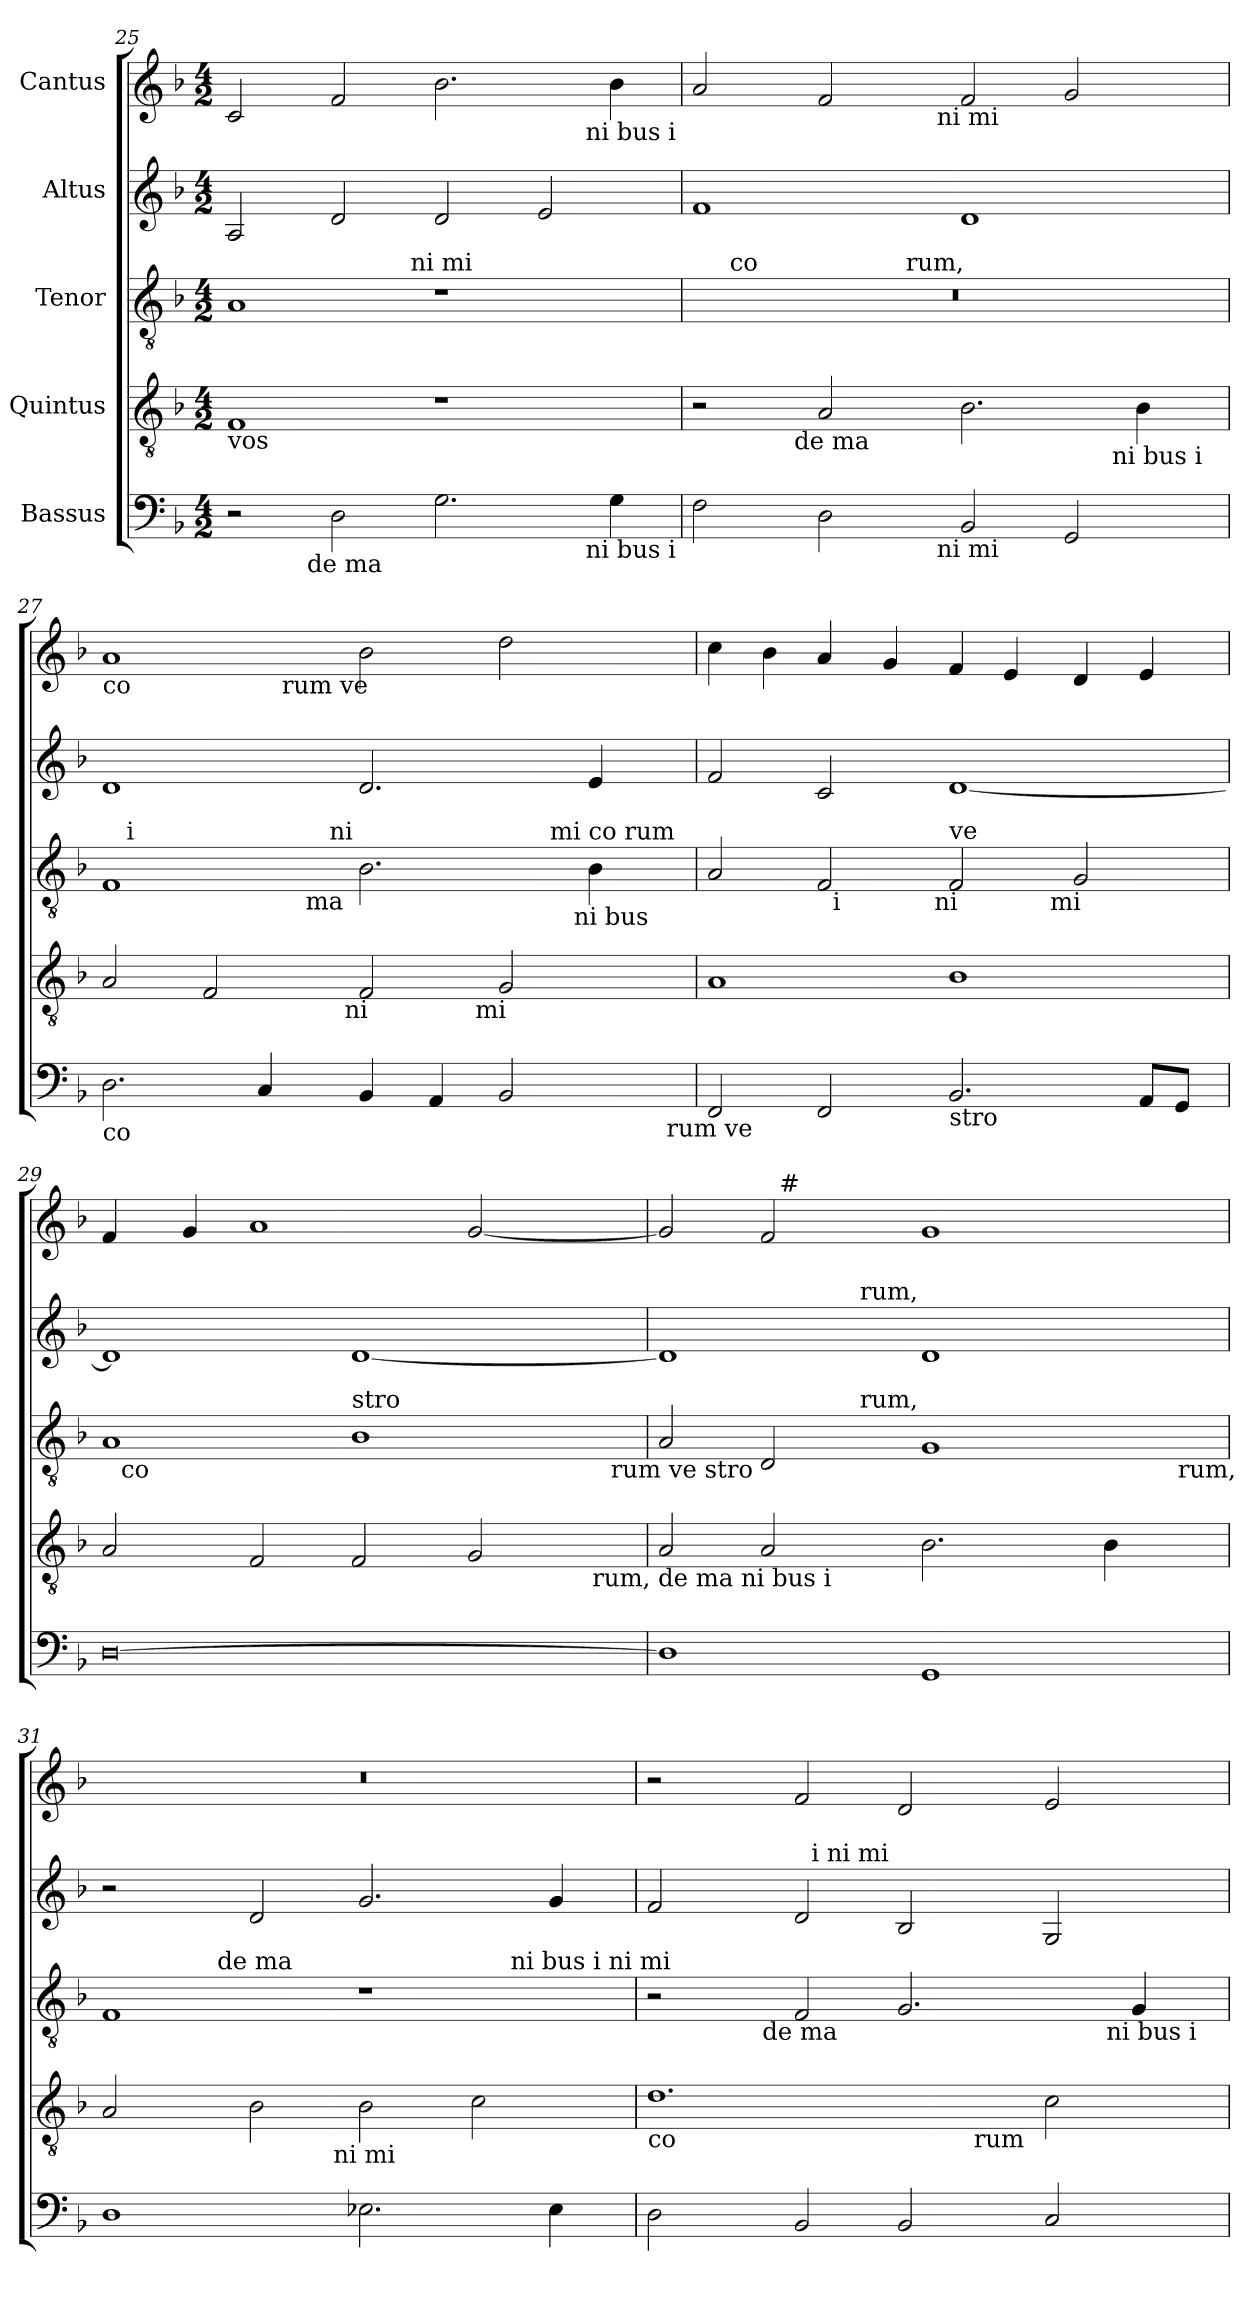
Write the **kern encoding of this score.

**kern	**kern	**kern	**kern	**kern
*part5	*part4	*part3	*part2	*part1
*staff5	*staff4	*staff3	*staff2	*staff1
*I"Bassus	*I"Quintus	*I"Tenor	*I"Altus	*I"Cantus
*clefF4	*clefGv2	*clefGv2	*clefG2	*clefG2
*ITrd7c12	*	*	*	*
*k[b-]	*k[b-]	*k[b-]	*k[b-]	*k[b-]
*F:	*F:	*F:	*F:	*F:
*M4/2	*M4/2	*M4/2	*M4/2	*M4/2
=25	=25	=25	=25	=25
!	!	!LO:TX:b:t=vos	!	!
!	!LO:TX:b:t=vos	!	!	!
*^	*	*^	*	*^
*	*^	*	*	*	*	*	*
2r	4..ryy	1ryy	1F	1A	2...ryy	2A/	2c/	1ryy
!	!LO:TX:b:t=de ma	!	!	!	!	!	!	!
.	1ryy	.	.	.	.	.	.	.
2DD\	.	.	.	.	.	2d/	2f/	.
!	!	!	!	!	!LO:TX:a:t=ni mi	!	!	!
.	.	.	.	.	1ryy	.	.	.
2.GG\	.	2ryy	1r	1r	.	2d/	2.b-\	2ryy
.	2ryy	.	.	.	.	.	.	.
.	.	8.ryy	.	.	.	2e/	.	8.ryy
!	!	!	!	!	!	!	!	!LO:TX:b:t=ni bus i
!	!	!LO:TX:b:t=ni bus i	!	!	!	!	!	!
.	.	4ryy	.	.	.	.	.	4ryy
4GG\	.	.	.	.	.	.	4b-\	.
.	16ryy	16ryy	.	.	16ryy	.	.	16ryy
*	*v	*v	*	*	*	*	*	*
=26	=26	=26	=26	=26	=26	=26	=26
*	*	*^	*	*^	*	*	*
*	*	*	*^	*	*	*	*	*	*
2FF\	2...ryy	2r	4..ryy	1ryy	0r	8ryy	2ryy	1f	2a/	2...ryy
!	!	!	!	!	!	!LO:TX:a:t=co	!	!	!	!
.	.	.	.	.	.	1...ryy	.	.	.	.
!	!	!	!LO:TX:b:t=de ma	!	!	!	!	!	!	!
.	.	.	1ryy	.	.	.	.	.	.	.
2DD\	.	2A/	.	.	.	.	4ryy	.	2f/	.
.	.	.	.	.	.	.	16.ryy	.	.	.
!	!	!	!	!	!	!	!LO:TX:a:t=rum,	!	!	!
.	.	.	.	.	.	.	1ryy	.	.	.
!	!	!	!	!	!	!	!	!	!	!LO:TX:b:t=ni mi
!	!LO:TX:b:t=ni mi	!	!	!	!	!	!	!	!	!
.	1ryy	.	.	.	.	.	.	.	.	1ryy
2BBB-/	.	2.B-\	.	2ryy	.	.	.	1d	2f/	.
.	.	.	2ryy	.	.	.	.	.	.	.
2GGG/	.	.	.	8.ryy	.	.	.	.	2g/	.
!	!	!	!	!LO:TX:b:t=ni bus i	!	!	!	!	!	!
.	.	.	.	4ryy	.	.	.	.	.	.
.	.	4B-\	.	.	.	.	.	.	.	.
.	.	.	.	.	.	.	8ryy	.	.	.
.	16ryy	.	16ryy	16ryy	.	.	.	.	.	16ryy
.	.	.	.	.	.	.	32ryy	.	.	.
=27	=27	=27	=27	=27	=27	=27	=27	=27	=27	=27
!	!	!	!	!	!	!	!	!	!LO:TX:b:t=co	!
!	!	!	!	!	!LO:TX:b:t=de	!	!	!	!	!
!LO:TX:b:t=co	!	!	!	!	!	!	!	!	!	!
*	*	*	*	*	*^	*^	*^	*	*	*
2.DD\	1ryy	2A/	2ryy	1ryy	1F	16ryy	2..ryy	2...ryy	1ryy	1ryy	1d	1a	2ryy
!	!	!	!	!	!	!LO:TX:a:t=i	!	!	!	!	!	!	!
.	.	.	.	.	.	1ryy	.	.	.	.	.	.	.
.	.	2F/	4...ryy	.	.	.	.	.	.	.	.	.	4ryy
4CC/	.	.	.	.	.	.	.	.	.	.	.	.	16ryy
!	!	!	!	!	!	!	!	!	!	!	!	!	!LO:TX:b:t=rum ve
.	.	.	.	.	.	.	.	.	.	.	.	.	1ryy
!	!	!	!	!	!	!	!LO:TX:b:t=ma	!	!	!	!	!	!
.	.	.	.	.	.	.	1ryy	.	.	.	.	.	.
!	!	!	!	!	!	!	!	!LO:TX:a:t=ni	!	!	!	!	!
.	.	.	.	.	.	.	.	1ryy	.	.	.	.	.
!	!	!	!LO:TX:b:t=ni	!	!	!	!	!	!	!	!	!	!
.	.	.	1ryy	.	.	.	.	.	.	.	.	.	.
4BBB-/	2...ryy	2F/	.	4..ryy	2.B-\	.	.	.	2ryy	2ryy	2.d/	2b-\	.
.	.	.	.	.	.	2...ryy	.	.	.	.	.	.	.
4AAA/	.	.	.	.	.	.	.	.	.	.	.	.	.
!	!	!	!	!LO:TX:b:t=mi	!	!	!	!	!	!	!	!	!
.	.	.	.	2ryy	.	.	.	.	.	.	.	.	.
2BBB-/	.	2G/	.	.	.	.	.	.	8ryy	8..ryy	.	2dd\	.
.	.	.	.	.	.	.	.	.	32ryy	.	.	.	.
!	!	!	!	!	!	!	!	!	!LO:TX:a:t=mi co rum	!	!	!	!
.	.	.	.	.	.	.	.	.	4ryy	.	.	.	.
!	!	!	!	!	!	!	!	!	!	!LO:TX:b:t=ni bus	!	!	!
.	.	.	.	.	.	.	.	.	.	4ryy	.	.	.
.	.	.	.	.	4B-\	.	.	.	.	.	4e/	.	.
.	.	.	.	.	.	.	.	.	.	.	.	.	8.ryy
.	.	.	.	.	.	.	8ryy	.	.	.	.	.	.
.	.	.	.	.	.	.	.	.	16.ryy	.	.	.	.
!	!LO:TX:b:t=rum ve	!	!	!	!	!	!	!	!	!	!	!	!
.	16ryy	.	.	16ryy	.	.	.	16ryy	.	.	.	.	.
.	.	.	32ryy	.	.	.	.	.	.	32ryy	.	.	.
=28	=28	=28	=28	=28	=28	=28	=28	=28	=28	=28	=28	=28	=28
!	!	!	!	!	!	!	!	!	!	!	!	!LO:TX:b:t=stro	!
!	!	!LO:TX:b:t=co	!	!	!	!	!	!	!	!	!	!	!
*v	*v	*	*	*	*	*	*	*v	*v	*v	*	*v	*v
*	*v	*v	*v	*	*	*	*	*	*
2FFF/	1A	2A/	2ryy	2ryy	1ryy	2f/	4cc\
.	.	.	.	.	.	.	4b-\
2FFF/	.	2F/	32ryy	4...ryy	.	2c/	4a/
!	!	!	!LO:TX:b:t=i	!	!	!	!
.	.	.	1ryy	.	.	.	.
.	.	.	.	.	.	.	4g/
!	!	!	!	!LO:TX:b:t=ni	!	!	!
.	.	.	.	1ryy	.	.	.
!	!	!LO:TX:a:t=ve	!	!	!	!	!
!LO:TX:b:t=stro	!	!	!	!	!	!	!
2.BBB-/	1B-	2F/	.	.	4..ryy	[<1d	4f/
.	.	.	.	.	.	.	4e/
!	!	!	!	!	!LO:TX:b:t=mi	!	!
.	.	.	.	.	2ryy	.	.
.	.	2G/	.	.	.	.	4d/
.	.	.	4...ryy	.	.	.	.
8AAA/L	.	.	.	.	.	.	4e/
8GGG/J	.	.	.	.	.	.	.
.	.	.	.	.	16ryy	.	.
.	.	.	.	32ryy	.	.	.
!!LO:LB:g=z
=29	=29	=29	=29	=29	=29	=29	=29
!	!LO:TX:b:t=rum ve stro	!	!	!	!	!	!
*	*^	*	*	*v	*v	*	*
[>0DD	2A/	1...ryy	1A	32ryy	1ryy	1d]	4f/
!	!	!	!	!LO:TX:b:t=co	!	!	!
.	.	.	.	1ryy	.	.	.
.	.	.	.	.	.	.	4g/
.	2F/	.	.	.	.	.	1a
!	!	!	!LO:TX:a:t=stro	!	!	!	!
.	2F/	.	1B-	.	2ryy	[<1d	.
.	.	.	.	2ryy	.	.	.
.	2G/	.	.	.	4ryy	.	[<2g/
.	.	.	.	4...ryy	.	.	.
.	.	.	.	.	8ryy	.	.
!	!	!LO:TX:b:t=rum, de ma ni bus i	!	!	!	!	!
.	.	8ryy	.	.	32ryy	.	.
!	!	!	!	!	!LO:TX:b:t=rum ve stro	!	!
.	.	.	.	.	16.ryy	.	.
*	*v	*v	*	*	*	*	*
=30	=30	=30	=30	=30	=30	=30
*	*	*	*	*	*^	*^
1DD]	2A/	2A/	2ryy	1ryy	1d]	2ryy	2g/]	2ryy
.	2A/	2D/	4ryy	.	.	4ryy	2f/	32ryy
!	!	!	!	!	!	!	!	!LO:TX:a:t=#
.	.	.	.	.	.	.	.	1ryy
.	.	.	32ryy	.	.	32ryy	.	.
!	!	!	!	!	!	!LO:TX:a:t=rum,	!	!
!	!	!	!LO:TX:a:t=rum,	!	!	!	!	!
.	.	.	1ryy	.	.	1ryy	.	.
1GGG	2.B-\	1G	.	2ryy	1d	.	1g	.
.	.	.	.	4ryy	.	.	.	.
.	.	.	.	.	.	.	.	4...ryy
.	4B-\	.	.	8ryy	.	.	.	.
.	.	.	8..ryy	.	.	8..ryy	.	.
.	.	.	.	32ryy	.	.	.	.
!	!	!	!	!LO:TX:b:t=rum,	!	!	!	!
.	.	.	.	16.ryy	.	.	.	.
*	*	*	*	*	*v	*v	*	*
*	*	*	*	*	*	*v	*v
=31	=31	=31	=31	=31	=31	=31
*	*^	*	*	*	*	*
1DD	2A/	2...ryy	1F	4ryy	1ryy	2r	0r
.	.	.	.	8ryy	.	.	.
.	.	.	.	32ryy	.	.	.
!	!	!	!	!LO:TX:a:t=de ma	!	!	!
.	.	.	.	1ryy	.	.	.
.	2B-\	.	.	.	.	2d/	.
!	!	!LO:TX:b:t=ni mi	!	!	!	!	!
.	.	1ryy	.	.	.	.	.
2.EE-X\	2B-\	.	1r	.	2ryy	2.g/	.
.	.	.	.	2ryy	.	.	.
.	2c\	.	.	.	8ryy	.	.
!	!	!	!	!	!LO:TX:a:t=ni bus i ni mi	!	!
.	.	.	.	.	4.ryy	.	.
4EE-\	.	.	.	.	.	4g/	.
.	.	.	.	16.ryy	.	.	.
.	.	16ryy	.	.	.	.	.
=32	=32	=32	=32	=32	=32	=32	=32
!	!LO:TX:b:t=co	!	!	!	!	!	!
*	*	*	*	*	*	*^	*
2DD\	1.d	1ryy	2r	4ryy	1ryy	2f/	2ryy	2r
.	.	.	.	8ryy	.	.	.	.
.	.	.	.	32ryy	.	.	.	.
!	!	!	!	!LO:TX:b:t=de ma	!	!	!	!
.	.	.	.	1ryy	.	.	.	.
2BBB-/	.	.	2F/	.	.	2d/	32ryy	2f/
!	!	!	!	!	!	!	!LO:TX:a:t=i ni mi	!
.	.	.	.	.	.	.	1ryy	.
2BBB-/	.	4ryy	2.G/	.	2ryy	2B-/	.	2d/
.	.	32ryy	.	.	.	.	.	.
!	!	!LO:TX:b:t=rum	!	!	!	!	!	!
.	.	2ryy	.	.	.	.	.	.
.	.	.	.	2ryy	.	.	.	.
2CC/	2c\	.	.	.	8.ryy	2G/	.	2e/
.	.	.	.	.	.	.	4...ryy	.
!	!	!	!	!	!LO:TX:b:t=ni bus i	!	!	!
.	.	.	.	.	4ryy	.	.	.
.	.	.	4G/	.	.	.	.	.
.	.	8..ryy	.	.	.	.	.	.
.	.	.	.	16.ryy	.	.	.	.
.	.	.	.	.	16ryy	.	.	.
*	*v	*v	*	*	*	*v	*v	*
*	*	*v	*v	*v	*	*
=	=	=	=	=
*-	*-	*-	*-	*-
